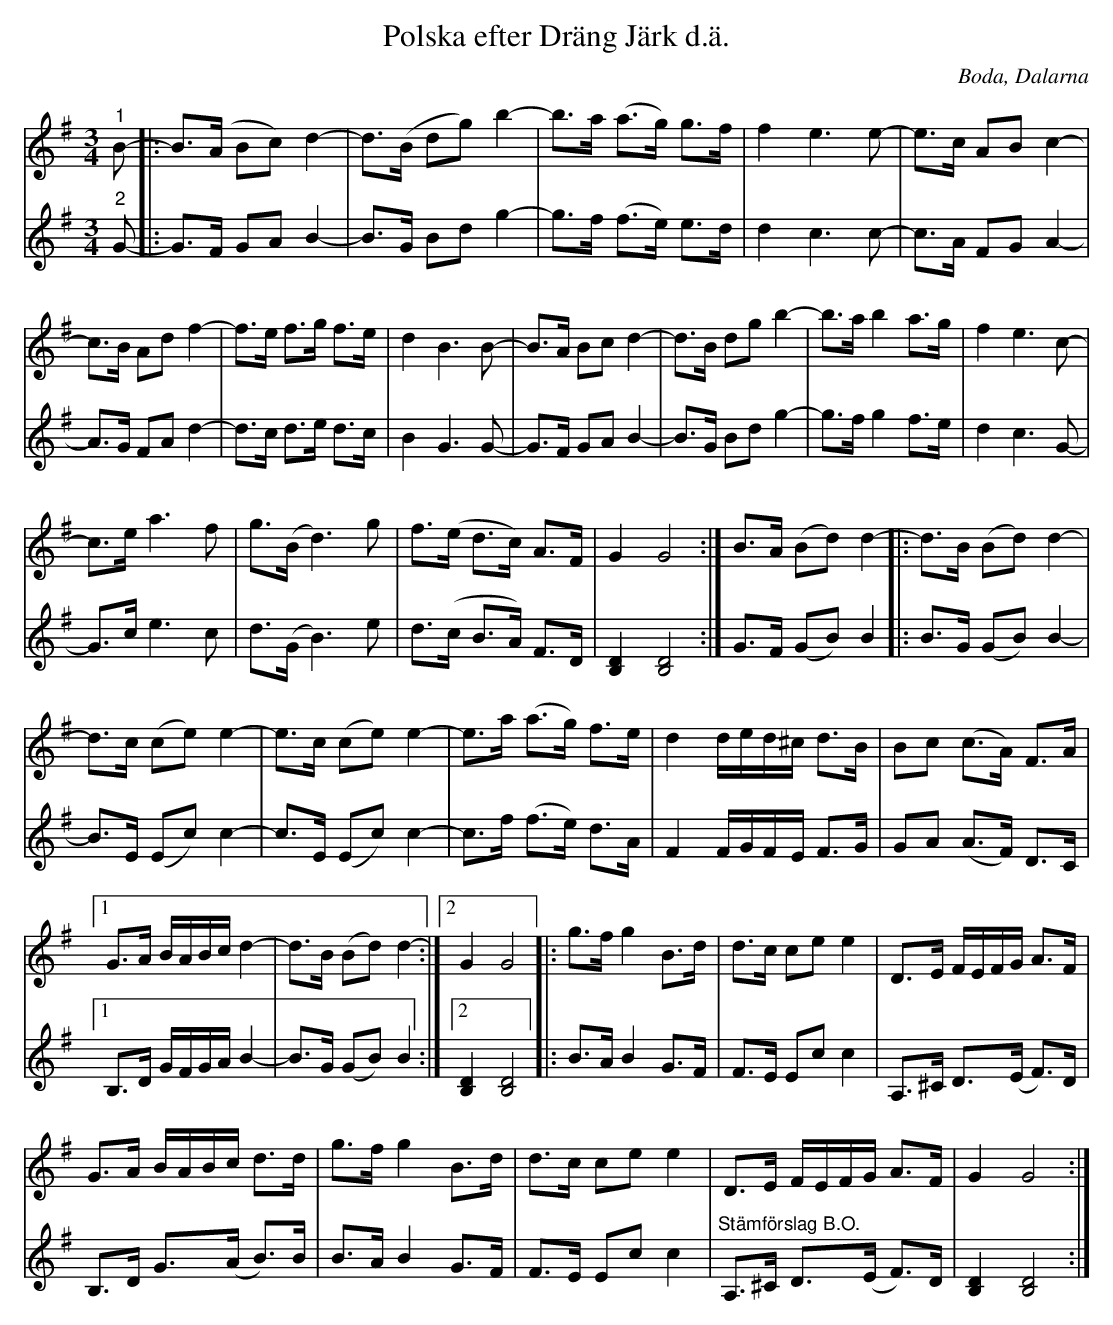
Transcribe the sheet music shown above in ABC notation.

X:1
T:Polska efter Dräng Järk d.ä.
O:Boda, Dalarna
L:1/8
M:3/4
K:G
V:1
"^1" B- |: B>(A Bc) d2- | d>(B dg) b2- | b>a (a>g) g>f | f2 e3 e- | e>c AB c2- |
c>B Ad f2- | f>e f>g f>e | d2 B3 B- | B>A Bc d2- | d>B dg b2- | b>a b2 a>g | f2 e3 c- |
c>e a3 f | g>(B d3) g | f>(e d>c) A>F | G2 G4 :| B>A (Bd) d2- |: d>B (Bd) d2- |
d>c (ce) e2- | e>c (ce) e2- | e>a (a>g) f>e | d2 d/e/d/^c/ d>B | Bc (c>A) F>A |1
G>A B/A/B/c/ d2- | d>B (Bd) d2- :|2 G2 G4 |: g>f g2 B>d | d>c ce e2 | D>E F/E/F/G/ A>F |
G>A B/A/B/c/ d>d | g>f g2 B>d | d>c ce e2 | D>E F/E/F/G/ A>F | G2 G4 :|
V:2
"^2" G- |: G>F GA B2- | B>G Bd g2- | g>f (f>e) e>d | d2 c3 c- | c>A FG A2- | A>G FA d2- |
d>c d>e d>c | B2 G3 G- | G>F GA B2- | B>G Bd g2- | g>f g2 f>e | d2 c3 G- | G>c e3 c |
d>(G B3) e | d>(c B>A) F>D | [B,D]2 [B,D]4 :| G>F (GB) B2 |: B>G (GB) B2- | B>E (Ec) c2- |
c>E (Ec) c2- | c>f (f>e) d>A | F2 F/G/F/E/ F>G | GA (A>F) D>C |1
B,>D G/F/G/A/ B2- | B>G (GB) B2 :|2 [B,D]2 [B,D]4 |: B>A B2 G>F | F>E Ec c2 | A,>^C D>(E F>)D |
B,>D G>(A B>)B | B>A B2 G>F | F>E Ec c2 | "^Stämförslag B.O."  A,>^C D>(E F>)D | [B,D]2 [B,D]4 :|
